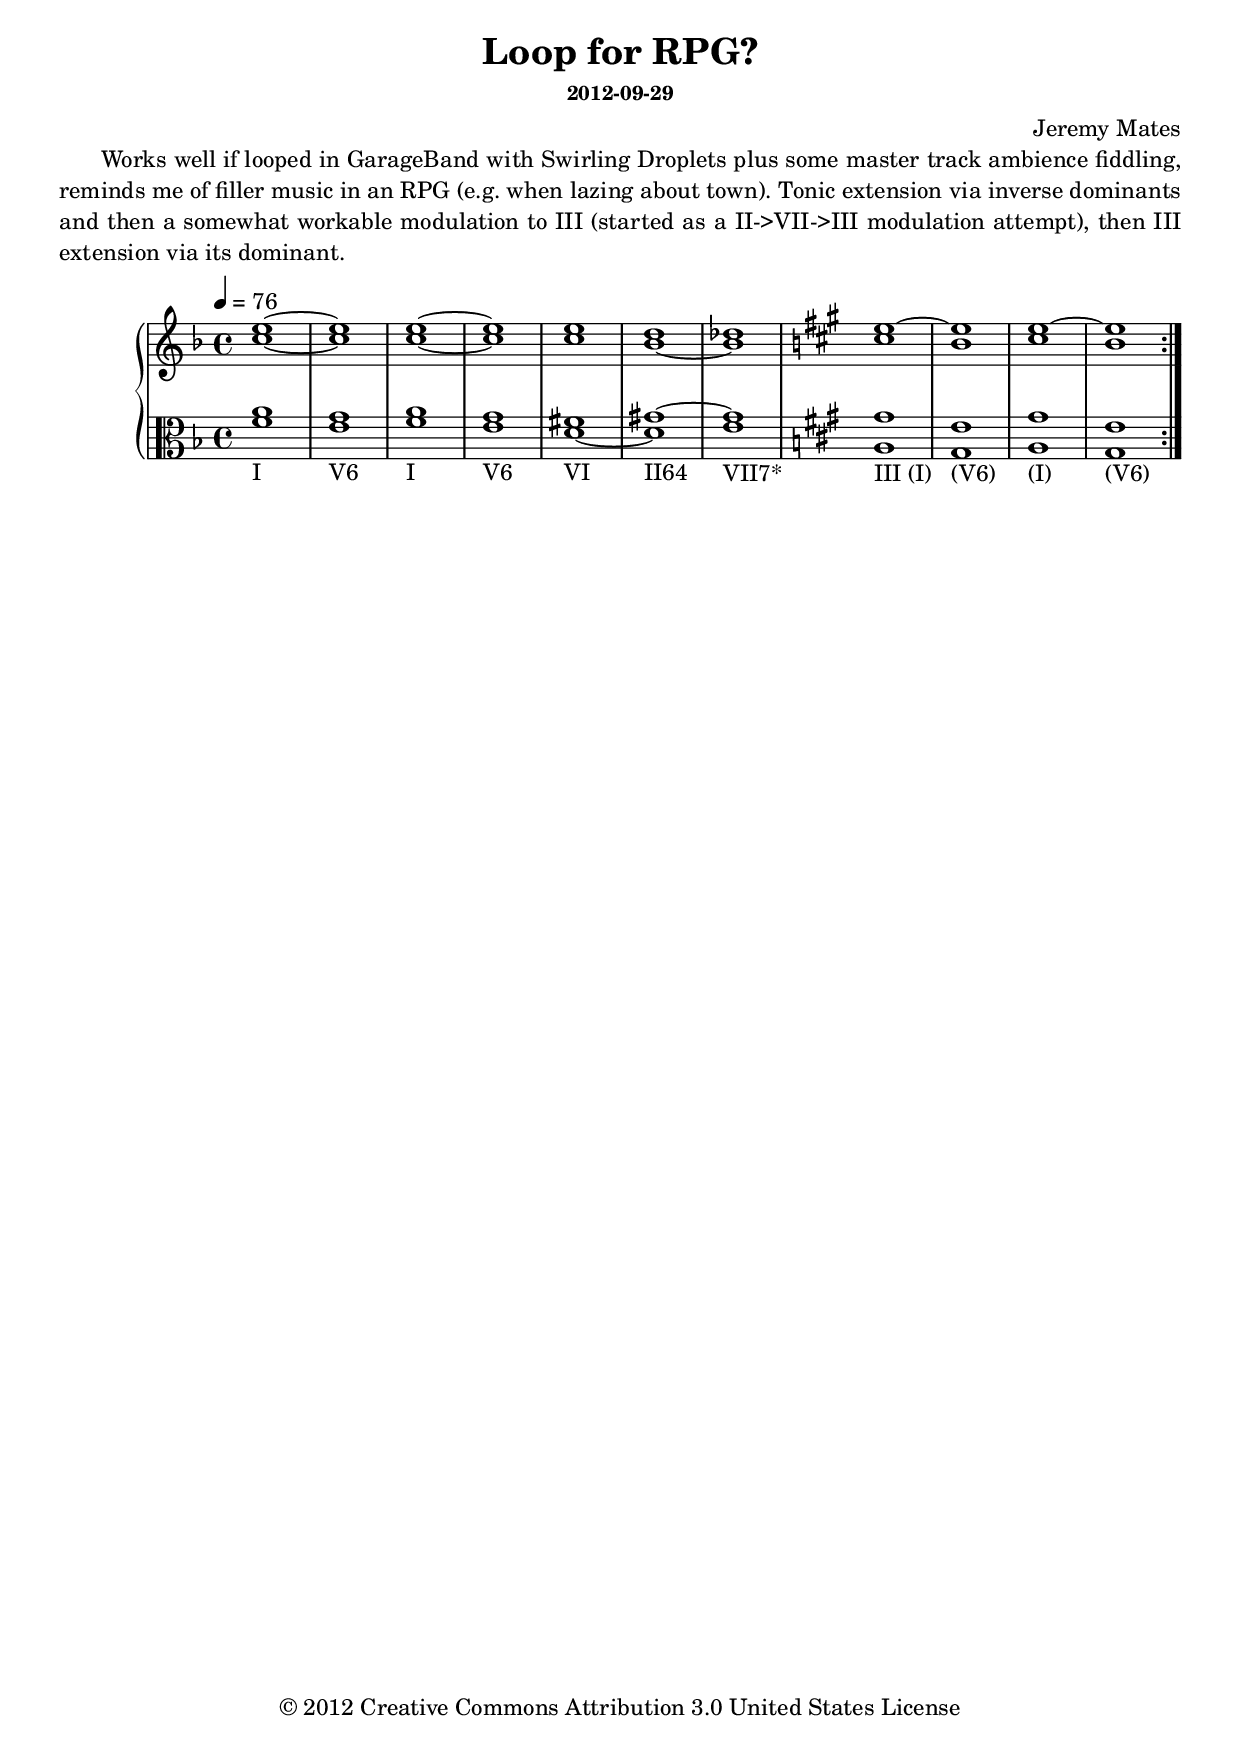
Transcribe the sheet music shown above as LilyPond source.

% LilyPond engraving system - http://www.lilypond.org/

\version "2.16.0"
\include "articulate.ly"

#(define-markup-list-command (paragraph layout props args) (markup-list?) (interpret-markup-list layout props (make-justified-lines-markup-list (cons (make-hspace-markup 4) args))))

\header {
  title       = "Loop for RPG?"
  subsubtitle = "2012-09-29"
  composer    = "Jeremy Mates"
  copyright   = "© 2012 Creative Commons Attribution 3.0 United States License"
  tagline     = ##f
}

sop = \relative c'' {
  \time 4/4
  \tempo 4=76

  \repeat volta 2 {
    e1~ e e~ e e d des \key a \major e~ e e~ e
  }
}

alto = \relative a' {

  \repeat volta 2 {
    c1~ c c~ c c bes~ bes \key a \major cis b cis b
  }
}

tenor = \relative f' {

  \repeat volta 2 {
    a1 g a g fis gis~ gis \key a \major gis e gis e
  }
}

bass = \relative f' {

  \repeat volta 2 {
    f1_"I"
    e_"V6"
    f_"I"
    e_"V6"

    d~_"VI"
    d_"II64"
    e_"VII7*"
    \key a \major
    a,_"III (I)"

    gis_"(V6)"
    a_"(I)"
    gis_"(V6)"
  }
}

\markuplist { \paragraph {
Works well if looped in GarageBand with "Swirling Droplets" plus some
master track ambience fiddling, reminds me of filler music in an RPG
(e.g. when lazing about town). Tonic extension via inverse dominants and
then a somewhat workable modulation to III (started as a II->VII->III
modulation attempt), then III extension via its dominant.
} }

\score {
  \new PianoStaff <<
    \new Staff <<
      \clef treble

      \key f \major

      \set Staff.printPartCombineTexts = ##f
      \partcombine
      << \sop    >>
      << \alto   >>
    >>
    \new Staff <<
      \clef alto

      \key f \major

      \set Staff.printPartCombineTexts = ##f
      \partcombine
      << \tenor >>
      << \bass  >>
    >>
  >>
  \layout { }
}

% MIDI playback
\score {
  \unfoldRepeats {
% \articulate {
  \new PianoStaff <<
    \set Score.midiChannelMapping = #'instrument
    \new Staff <<
      \set Staff.printPartCombineTexts = ##f
      \partcombine
      << \sop    >>
      << \alto   >>
      << \bass  >>
      << \tenor >>
    >>
  >>
% }
  }
  \midi { }
}
